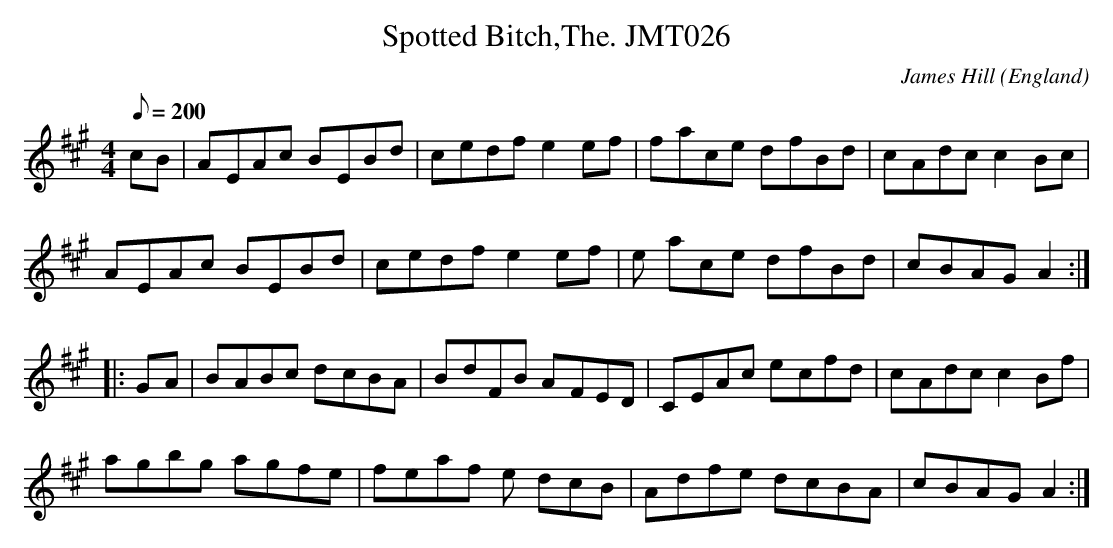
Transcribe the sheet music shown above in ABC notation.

X:1
T:Spotted Bitch,The. JMT026
M:4/4
L:1/8
Q:200
C:James Hill
O:England
K:A
cB|A-EAc B-EBd|c-edfe2ef|f-ace d-fBd|c-Adcc2Bc|!A-EAc B-EBd|c-edfe2ef|e-
ace d-fBd|c-BAGA2:|!
|:G-A|B-ABc d-cBA|B-dFB A-FED|C-EAc e-cfd|c-Adcc2Bf|!a-gbg a-gfe|f-eaf e
-dcB|A-dfe d-cBA|c-BAGA2:|]
